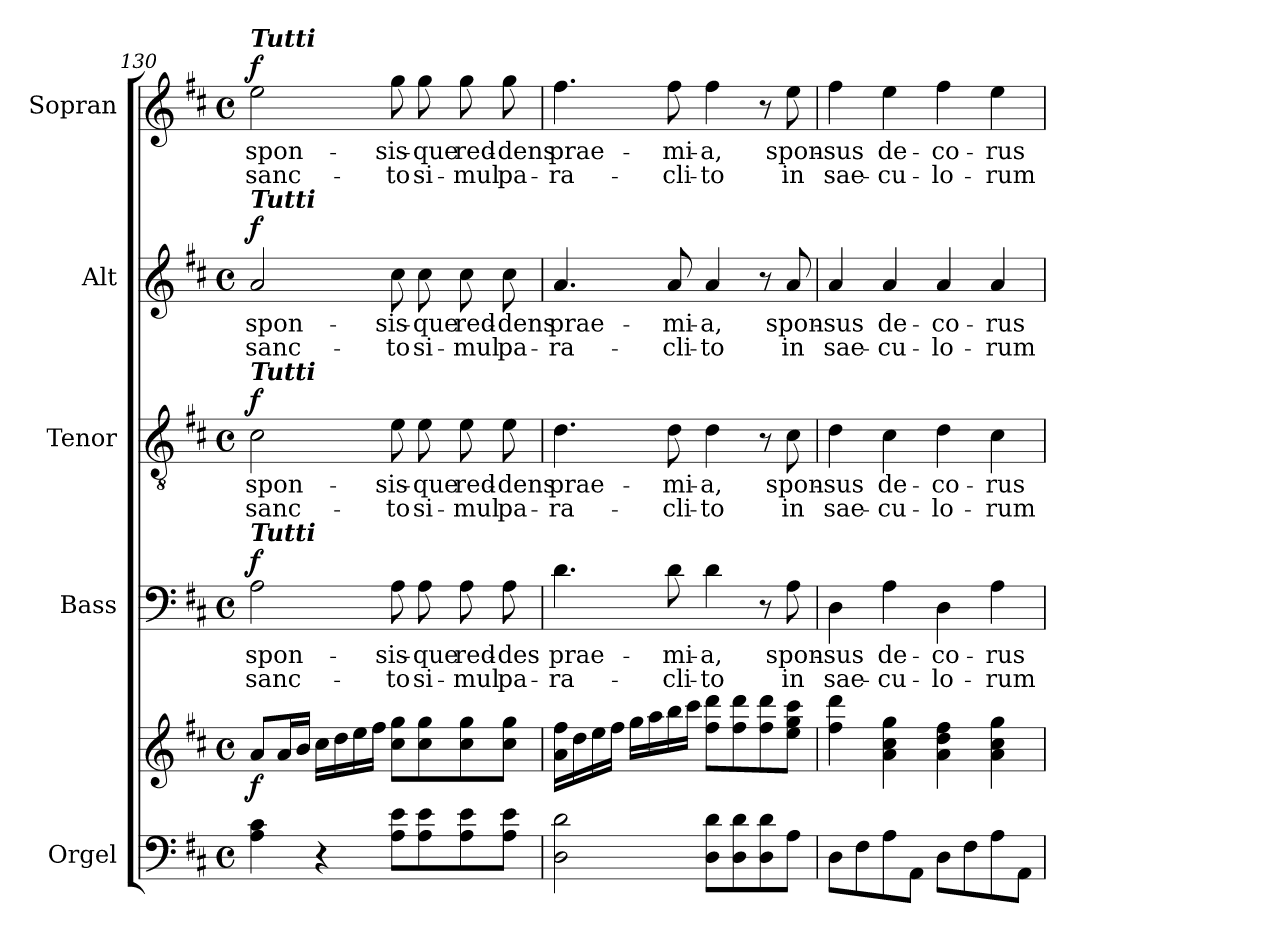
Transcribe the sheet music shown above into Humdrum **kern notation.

**kern	**kern	**dynam	**kern	**text	**text	**dynam	**kern	**text	**text	**dynam	**kern	**text	**text	**dynam	**kern	**text	**text	**dynam
*part5	*part5	*part5	*part4	*part4	*part4	*part4	*part3	*part3	*part3	*part3	*part2	*part2	*part2	*part2	*part1	*part1	*part1	*part1
*staff6	*staff5	*staff5/6	*staff4	*staff4	*staff4	*staff4	*staff3	*staff3	*staff3	*staff3	*staff2	*staff2	*staff2	*staff2	*staff1	*staff1	*staff1	*staff1
*I"Orgel	*	*	*I"Bass	*	*	*	*I"Tenor	*	*	*	*I"Alt	*	*	*	*I"Sopran	*	*	*
*I'Org.	*	*	*I'B.	*	*	*	*I'T.	*	*	*	*I'A.	*	*	*	*I'S.	*	*	*
*clefF4	*clefG2	*	*clefF4	*	*	*	*clefGv2	*	*	*	*clefG2	*	*	*	*clefG2	*	*	*
*k[f#c#]	*k[f#c#]	*	*k[f#c#]	*	*	*	*k[f#c#]	*	*	*	*k[f#c#]	*	*	*	*k[f#c#]	*	*	*
*D:	*D:	*	*D:	*	*	*	*D:	*	*	*	*D:	*	*	*	*D:	*	*	*
*M4/4	*M4/4	*	*M4/4	*	*	*	*M4/4	*	*	*	*M4/4	*	*	*	*M4/4	*	*	*
*met(c)	*met(c)	*	*met(c)	*	*	*	*met(c)	*	*	*	*met(c)	*	*	*	*met(c)	*	*	*
=130	=130	=130	=130	=130	=130	=130	=130	=130	=130	=130	=130	=130	=130	=130	=130	=130	=130	=130
!	!	!	!	!	!	!	!	!	!	!	!	!	!	!	!LO:TX:a:Bi:t=Tutti	!	!	!
!	!	!	!	!	!	!	!	!	!	!	!LO:TX:a:Bi:t=Tutti	!	!	!	!	!	!	!
!	!	!	!	!	!	!	!LO:TX:a:Bi:t=Tutti	!	!	!	!	!	!	!	!	!	!	!
!	!	!	!LO:TX:a:Bi:t=Tutti	!	!	!	!	!	!	!	!	!	!	!	!	!	!	!
!	!	!LO:DY:b	!	!LO:LY:b	!LO:LY:b	!LO:DY:a	!	!LO:LY:b	!LO:LY:b	!LO:DY:a	!	!LO:LY:b	!LO:LY:b	!LO:DY:a	!	!LO:LY:b	!LO:LY:b	!LO:DY:a
4A\ 4c#\	8a/L	f	2A\	spon-	sanc-	f	2c#\	spon-	sanc-	f	2a/	spon-	sanc-	f	2ee\	spon-	sanc-	f
.	16a/L	.	.	.	.	.	.	.	.	.	.	.	.	.	.	.	.	.
.	16b/JJ	.	.	.	.	.	.	.	.	.	.	.	.	.	.	.	.	.
4r	16cc#\LL	.	.	.	.	.	.	.	.	.	.	.	.	.	.	.	.	.
.	16dd\	.	.	.	.	.	.	.	.	.	.	.	.	.	.	.	.	.
.	16ee\	.	.	.	.	.	.	.	.	.	.	.	.	.	.	.	.	.
.	16ff#\JJ	.	.	.	.	.	.	.	.	.	.	.	.	.	.	.	.	.
!	!	!	!	!LO:LY:b	!LO:LY:b	!	!	!LO:LY:b	!LO:LY:b	!	!	!LO:LY:b	!LO:LY:b	!	!	!LO:LY:b	!LO:LY:b	!
8A\ 8e\L	8cc#\ 8gg\L	.	8A\	-sis-	-to	.	8e\	-sis-	-to	.	8cc#\	-sis-	-to	.	8gg\	-sis-	-to	.
!	!	!	!	!LO:LY:b	!LO:LY:b	!	!	!LO:LY:b	!LO:LY:b	!	!	!LO:LY:b	!LO:LY:b	!	!	!LO:LY:b	!LO:LY:b	!
8A\ 8e\	8cc#\ 8gg\	.	8A\	-que	si-	.	8e\	-que	si-	.	8cc#\	-que	si-	.	8gg\	-que	si-	.
!	!	!	!	!LO:LY:b	!LO:LY:b	!	!	!LO:LY:b	!LO:LY:b	!	!	!LO:LY:b	!LO:LY:b	!	!	!LO:LY:b	!LO:LY:b	!
8A\ 8e\	8cc#\ 8gg\	.	8A\	red-	-mul	.	8e\	red-	-mul	.	8cc#\	red-	-mul	.	8gg\	red-	-mul	.
!	!	!	!	!LO:LY:b	!LO:LY:b	!	!	!LO:LY:b	!LO:LY:b	!	!	!LO:LY:b	!LO:LY:b	!	!	!LO:LY:b	!LO:LY:b	!
8A\ 8e\J	8cc#\ 8gg\J	.	8A\	-des	pa-	.	8e\	-dens	pa-	.	8cc#\	-dens	pa-	.	8gg\	-dens	pa-	.
!!LO:PB:g=z
=131	=131	=131	=131	=131	=131	=131	=131	=131	=131	=131	=131	=131	=131	=131	=131	=131	=131	=131
!	!	!	!	!LO:LY:b	!LO:LY:b	!	!	!LO:LY:b	!LO:LY:b	!	!	!LO:LY:b	!LO:LY:b	!	!	!LO:LY:b	!LO:LY:b	!
2D\ 2d\	16a\ 16ff#\LL	.	4.d\	prae-	-ra-	.	4.d\	prae-	-ra-	.	4.a/	prae-	-ra-	.	4.ff#\	prae-	-ra-	.
.	16dd\	.	.	.	.	.	.	.	.	.	.	.	.	.	.	.	.	.
.	16ee\	.	.	.	.	.	.	.	.	.	.	.	.	.	.	.	.	.
.	16ff#\JJ	.	.	.	.	.	.	.	.	.	.	.	.	.	.	.	.	.
.	16gg\LL	.	.	.	.	.	.	.	.	.	.	.	.	.	.	.	.	.
.	16aa\	.	.	.	.	.	.	.	.	.	.	.	.	.	.	.	.	.
!	!	!	!	!LO:LY:b	!LO:LY:b	!	!	!LO:LY:b	!LO:LY:b	!	!	!LO:LY:b	!LO:LY:b	!	!	!LO:LY:b	!LO:LY:b	!
.	16bb\	.	8d\	-mi-	-cli-	.	8d\	-mi-	-cli-	.	8a/	-mi-	-cli-	.	8ff#\	-mi-	-cli-	.
.	16ccc#\JJ	.	.	.	.	.	.	.	.	.	.	.	.	.	.	.	.	.
!	!	!	!	!LO:LY:b	!LO:LY:b	!	!	!LO:LY:b	!LO:LY:b	!	!	!LO:LY:b	!LO:LY:b	!	!	!LO:LY:b	!LO:LY:b	!
8D\ 8d\L	8ff#\ 8ddd\L	.	4d\	-a,	-to	.	4d\	-a,	-to	.	4a/	-a,	-to	.	4ff#\	-a,	-to	.
8D\ 8d\	8ff#\ 8ddd\	.	.	.	.	.	.	.	.	.	.	.	.	.	.	.	.	.
8D\ 8d\	8ff#\ 8ddd\	.	8r	.	.	.	8r	.	.	.	8r	.	.	.	8r	.	.	.
!	!	!	!	!LO:LY:b	!LO:LY:b	!	!	!LO:LY:b	!LO:LY:b	!	!	!LO:LY:b	!LO:LY:b	!	!	!LO:LY:b	!LO:LY:b	!
8A\J	8ee\ 8gg\ 8ccc#\J	.	8A\	spon-	in	.	8c#\	spon-	in	.	8a/	spon-	in	.	8ee\	spon-	in	.
=132	=132	=132	=132	=132	=132	=132	=132	=132	=132	=132	=132	=132	=132	=132	=132	=132	=132	=132
!	!	!	!	!LO:LY:b	!LO:LY:b	!	!	!LO:LY:b	!LO:LY:b	!	!	!LO:LY:b	!LO:LY:b	!	!	!LO:LY:b	!LO:LY:b	!
8D\L	4ff#\ 4ddd\	.	4D\	-sus	sae-	.	4d\	-sus	sae-	.	4a/	-sus	sae-	.	4ff#\	-sus	sae-	.
8F#\	.	.	.	.	.	.	.	.	.	.	.	.	.	.	.	.	.	.
!	!	!	!	!LO:LY:b	!LO:LY:b	!	!	!LO:LY:b	!LO:LY:b	!	!	!LO:LY:b	!LO:LY:b	!	!	!LO:LY:b	!LO:LY:b	!
8A\	4a\ 4cc#\ 4gg\	.	4A\	de-	-cu-	.	4c#\	de-	-cu-	.	4a/	de-	-cu-	.	4ee\	de-	-cu-	.
8AA\J	.	.	.	.	.	.	.	.	.	.	.	.	.	.	.	.	.	.
!	!	!	!	!LO:LY:b	!LO:LY:b	!	!	!LO:LY:b	!LO:LY:b	!	!	!LO:LY:b	!LO:LY:b	!	!	!LO:LY:b	!LO:LY:b	!
8D\L	4a\ 4dd\ 4ff#\	.	4D\	-co-	-lo-	.	4d\	-co-	-lo-	.	4a/	-co-	-lo-	.	4ff#\	-co-	-lo-	.
8F#\	.	.	.	.	.	.	.	.	.	.	.	.	.	.	.	.	.	.
!	!	!	!	!LO:LY:b	!LO:LY:b	!	!	!LO:LY:b	!LO:LY:b	!	!	!LO:LY:b	!LO:LY:b	!	!	!LO:LY:b	!LO:LY:b	!
8A\	4a\ 4cc#\ 4gg\	.	4A\	-rus	-rum	.	4c#\	-rus	-rum	.	4a/	-rus	-rum	.	4ee\	-rus	-rum	.
8AA\J	.	.	.	.	.	.	.	.	.	.	.	.	.	.	.	.	.	.
=	=	=	=	=	=	=	=	=	=	=	=	=	=	=	=	=	=	=
*-	*-	*-	*-	*-	*-	*-	*-	*-	*-	*-	*-	*-	*-	*-	*-	*-	*-	*-
